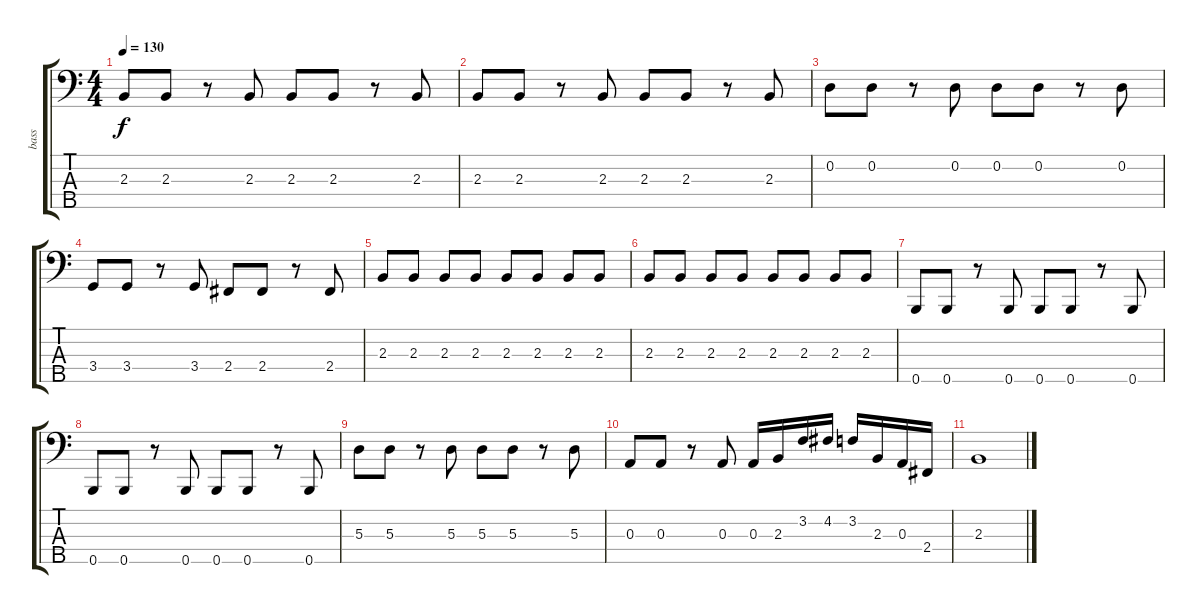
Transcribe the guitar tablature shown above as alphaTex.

\track ("bass" "bass") {instrument electricbassfinger}
\staff {score tabs}
\tuning (G2 D2 A1 E1 B0) {hide}
\ts (4 4)
\tempo 130
\clef f4
\ks c
2.3.8{dy f} 2.3.8 r.8 2.3.8 2.3.8 2.3.8 r.8 2.3.8 |
2.3.8 2.3.8 r.8 2.3.8 2.3.8 2.3.8 r.8 2.3.8 |
0.2.8 0.2.8 r.8 0.2.8 0.2.8 0.2.8 r.8 0.2.8 |
3.4.8 3.4.8 r.8 3.4.8 2.4.8 2.4.8 r.8 2.4.8 |
2.3.8 2.3.8 2.3.8 2.3.8 2.3.8 2.3.8 2.3.8 2.3.8 |
2.3.8 2.3.8 2.3.8 2.3.8 2.3.8 2.3.8 2.3.8 2.3.8 |
0.5.8 0.5.8 r.8 0.5.8 0.5.8 0.5.8 r.8 0.5.8 |
0.5.8 0.5.8 r.8 0.5.8 0.5.8 0.5.8 r.8 0.5.8 |
5.3.8 5.3.8 r.8 5.3.8 5.3.8 5.3.8 r.8 5.3.8 |
0.3.8 0.3.8 r.8 0.3.8 0.3.16 2.3.16 3.2.16 4.2.16 3.2.16 2.3.16 0.3.16 2.4.16 |
2.3.1
